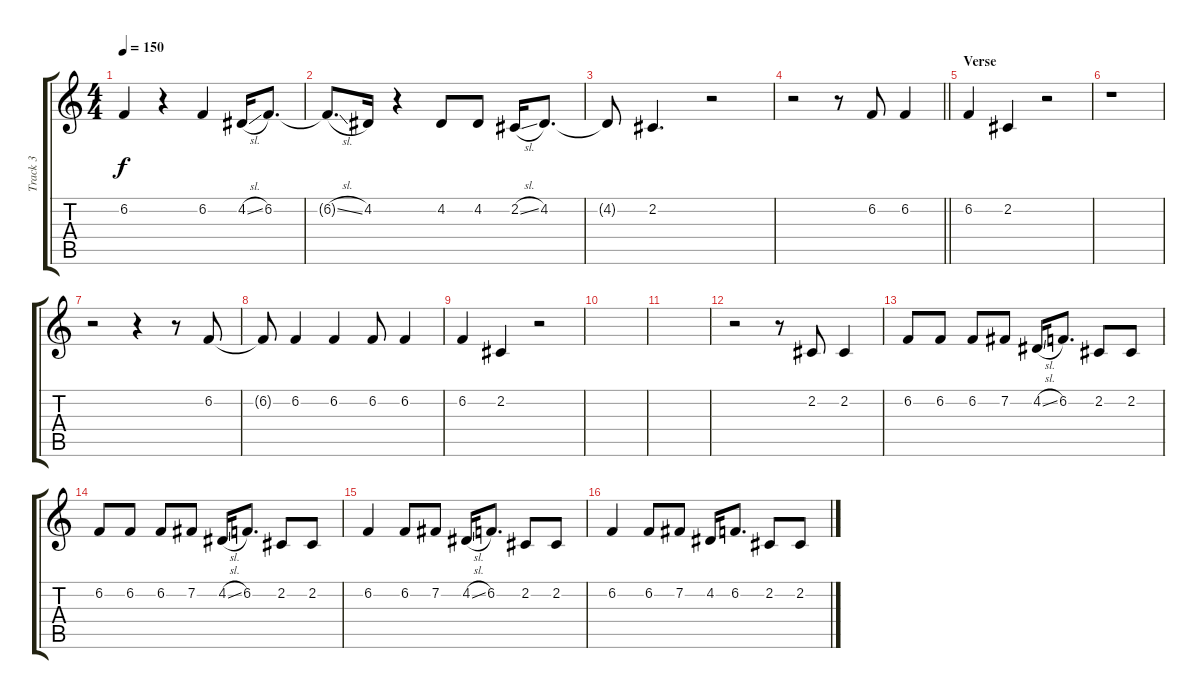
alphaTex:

\track ("Track 3" "Track 3") {instrument tenorsax}
\staff {score tabs}
\tuning (E4 B3 G3 D3 A2 E2) {hide}
\ts (4 4)
\tempo 150
\clef g2
\ks c
6.2{t}.4{dy f} r.4 6.2.4 4.2{sl}.16 6.2.8{d} |
6.2{sl t}.8{d} 4.2.16 r.4 4.2.8 4.2.8 2.2{sl}.16 4.2.8{d} |
4.2{t}.8 2.2.4{d} r.2 |
\barLineRight lightlight
r.2 r.8 6.2.8 6.2.4 |
\section ("" "Verse")
6.2.4 2.2.4 r.2 |
r.1 |
r.2 r.4 r.8 6.2.8 |
6.2{t}.8 6.2.4 6.2.4 6.2.8 6.2.4 |
6.2.4 2.2.4 r.2 |
|
|
r.2 r.8 2.2.8 2.2.4 |
6.2.8 6.2.8 6.2.8 7.2.8 4.2{sl}.16 6.2.8{d} 2.2.8 2.2.8 |
6.2.8 6.2.8 6.2.8 7.2.8 4.2{sl}.16 6.2.8{d} 2.2.8 2.2.8 |
6.2.4 6.2.8 7.2.8 4.2{sl}.16 6.2.8{d} 2.2.8 2.2.8 |
6.2.4 6.2.8 7.2.8 4.2.16 6.2.8{d} 2.2.8 2.2.8
